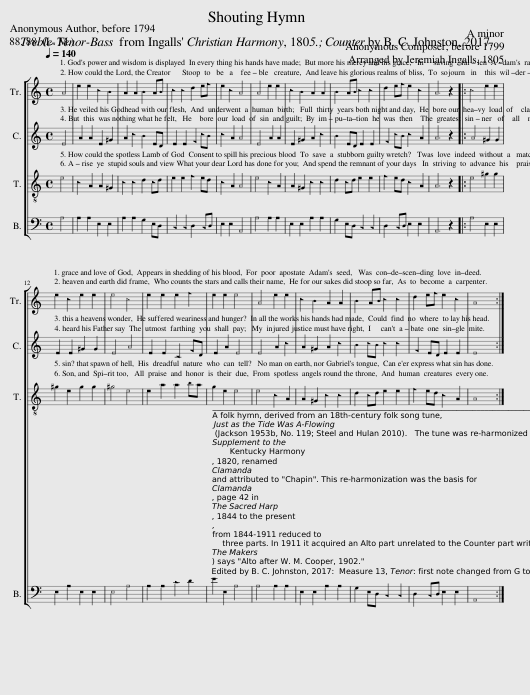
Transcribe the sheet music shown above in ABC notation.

X:1
%%score [ 1 2 3 4 ]
L:1/8
Q:1/4=140
M:4/4
I:linebreak $
K:C
V:1 treble
V:2 treble
V:3 treble-8
V:4 bass
V:1
 A4 | e2 e2 c2 B2 | A2 A2 B2 AB | c2 c2 d2 ef | e2 c2 A4 | %5
 A4 e2 e2 | c2 B2 A2 A2 | B2 AB c2 c2 | d2 ef e2 c2 | A6 z2 |: %10
 c4 e2 e2 |$ e2 c2 e2 e2 | e4 c4 | e2 e2 e2 f2 | e2 e2 e4 | %15
 A4 e2 e2 | c2 B2 A2 A2 | B2 AB c2 c2 | d2 ef e2 c2 | A8 :| %20
V:2
 E4 | A2 A2 E2 ^G2 | A2 c2 B2 ED | E2 E2 F2 cB | c2 A2 A4 | %5
 E4 A2 A2 | E2 ^G2 A2 c2 | B2 ED E2 E2 | F2 cB c2 A2 | A6 z2 |: %10
 A4 ^G2 G2 |$ E2 E2 ^G2 G2 | E4 A4 | E2 E2 C2 FD | E2 A2 E4 | %15
 E4 A2 c2 | A2 ^G2 A2 c2 | B2 cB c2 c2 | F2 ED E2 E2 | E8 :| %20
V:3
 e4 | c2 A2 A2 ^G2 | c2 c2 d2 cd | e2 e2 f2 ed | c2 A2 A4 | %5
 e4 c2 A2 | A2 ^G2 c2 c2 | d2 cd e2 e2 | f2 ed c2 A2 | A6 z2 |: %10
 e4 ^g2 g2 |$ ^g2 e2 g2 g2 | ^g4 e4 | e2 a2 a2 ba | g2 e2 e4 | %15
 e4 c2 A2 | A2 ^G2 c2 c2 | d2 cd e2 e2 | f2 ed c2 A2 | A8 :| %20
V:4
 A,4 | A,2 A,2 E,2 E,2 | A,2 A,2 G,2 E,D, | C,2 C,2 D,2 C,D, | E,2 E,2 A,,4 | %5
 A,4 A,2 A,2 | E,2 E,2 A,2 A,2 | G,2 E,D, C,2 C,2 | D,2 C,D, E,2 E,2 | A,,6 z2 |: %10
 A,4 E,2 E,2 |$ E,2 A,2 E,2 E,2 | E,4 A,4 | A,2 A,2 C2 D2 | E2 E,2 A,4 | %15
 A,4 A,2 A,2 | E,2 E,2 A,2 A,2 | G,2 E,D, C,2 C,2 | D,2 C,D, E,2 E,2 | A,,8 :| %20
